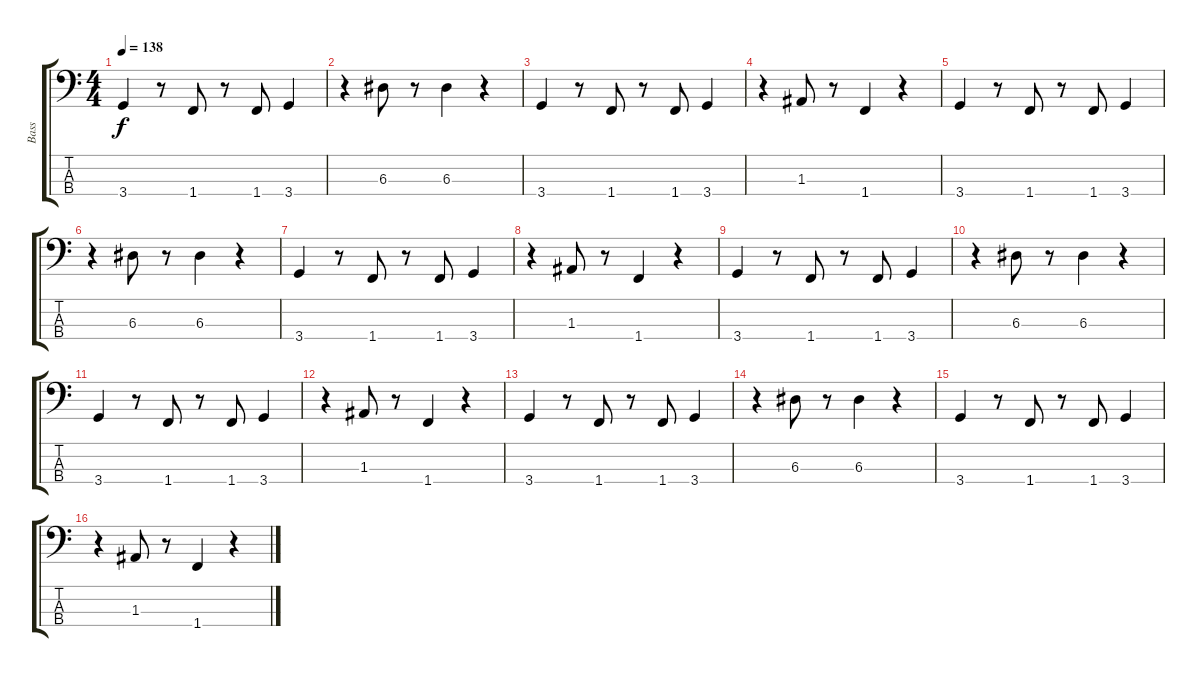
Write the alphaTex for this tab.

\track ("Bass" "Bass") {instrument electricbasspick}
\staff {score tabs}
\tuning (G2 D2 A1 E1) {hide}
\ts (4 4)
\tempo 138
\clef f4
\ks c
3.4.4{dy f} r.8 1.4.8 r.8 1.4.8 3.4.4 |
r.4 6.3.8 r.8 6.3.4 r.4 |
3.4.4 r.8 1.4.8 r.8 1.4.8 3.4.4 |
r.4 1.3.8 r.8 1.4.4 r.4 |
3.4.4 r.8 1.4.8 r.8 1.4.8 3.4.4 |
r.4 6.3.8 r.8 6.3.4 r.4 |
3.4.4 r.8 1.4.8 r.8 1.4.8 3.4.4 |
r.4 1.3.8 r.8 1.4.4 r.4 |
3.4.4 r.8 1.4.8 r.8 1.4.8 3.4.4 |
r.4 6.3.8 r.8 6.3.4 r.4 |
3.4.4 r.8 1.4.8 r.8 1.4.8 3.4.4 |
r.4 1.3.8 r.8 1.4.4 r.4 |
3.4.4 r.8 1.4.8 r.8 1.4.8 3.4.4 |
r.4 6.3.8 r.8 6.3.4 r.4 |
3.4.4 r.8 1.4.8 r.8 1.4.8 3.4.4 |
r.4 1.3.8 r.8 1.4.4 r.4
